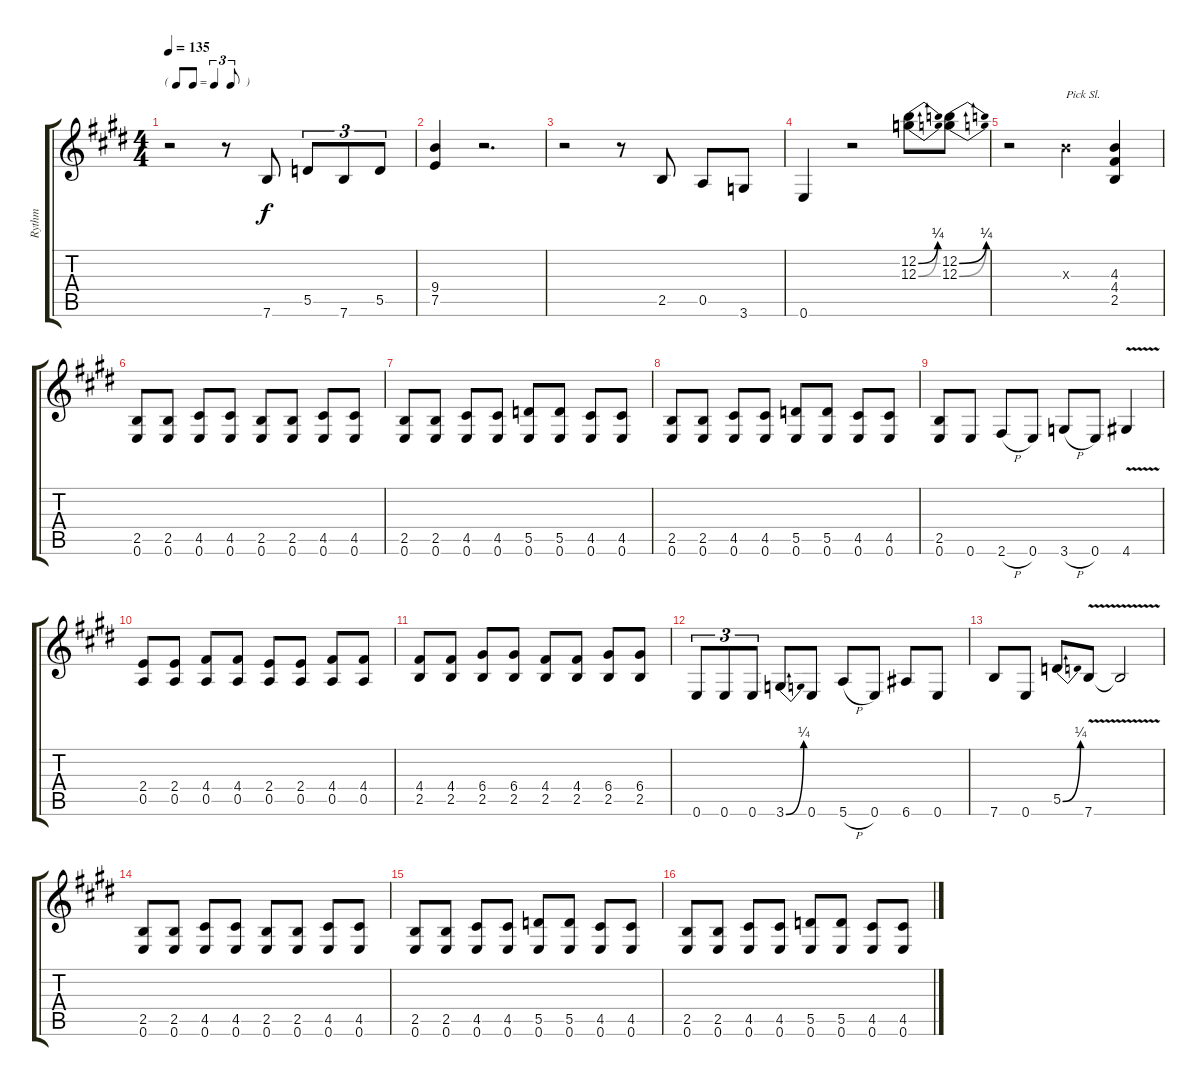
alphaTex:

\track ("Rythm" "Rythm") {instrument distortionguitar}
\staff {score tabs}
\tuning (E4 B3 G3 D3 A2 E2) {hide}
\ts (4 4)
\tf triplet8th
\tempo 135
\clef g2
\ks e
r.2{dy f} r.8 7.6.8 5.5.8{tu (3 2)} 7.6.8{tu (3 2)} 5.5.8{tu (3 2)} |
(9.4 7.5).4 r.2{d} |
r.2 r.8 2.5.8 0.5.8 3.6.8 |
0.6.4 r.2 (12.2{be (bend 0 0 60 1)} 12.3{be (bend 0 0 60 1)}).8 (12.2{be (bend 0 0 60 1)} 12.3{be (bend 0 0 60 1)}).8 |
r.2 4.3{x}.4{txt "Pick Sl."} (4.3 4.4 2.5).4 |
(2.5 0.6).8 (2.5 0.6).8 (4.5 0.6).8 (4.5 0.6).8 (2.5 0.6).8 (2.5 0.6).8 (4.5 0.6).8 (4.5 0.6).8 |
(2.5 0.6).8 (2.5 0.6).8 (4.5 0.6).8 (4.5 0.6).8 (5.5 0.6).8 (5.5 0.6).8 (4.5 0.6).8 (4.5 0.6).8 |
(2.5 0.6).8 (2.5 0.6).8 (4.5 0.6).8 (4.5 0.6).8 (5.5 0.6).8 (5.5 0.6).8 (4.5 0.6).8 (4.5 0.6).8 |
(2.5 0.6).8 0.6.8 2.6{h}.8 0.6.8 3.6{h}.8 0.6.8 4.6{v}.4 |
(2.4 0.5).8 (2.4 0.5).8 (4.4 0.5).8 (4.4 0.5).8 (2.4 0.5).8 (2.4 0.5).8 (4.4 0.5).8 (4.4 0.5).8 |
(4.4 2.5).8 (4.4 2.5).8 (6.4 2.5).8 (6.4 2.5).8 (4.4 2.5).8 (4.4 2.5).8 (6.4 2.5).8 (6.4 2.5).8 |
0.6.8{tu (3 2)} 0.6.8{tu (3 2)} 0.6.8{tu (3 2)} 3.6{be (bend 0 0 60 1)}.8 0.6.8 5.6{h}.8 0.6.8 6.6.8 0.6.8 |
7.6.8 0.6.8 5.5{be (bend 0 0 60 1)}.8 7.6{v}.8 7.6{t}.2 |
(2.5 0.6).8 (2.5 0.6).8 (4.5 0.6).8 (4.5 0.6).8 (2.5 0.6).8 (2.5 0.6).8 (4.5 0.6).8 (4.5 0.6).8 |
(2.5 0.6).8 (2.5 0.6).8 (4.5 0.6).8 (4.5 0.6).8 (5.5 0.6).8 (5.5 0.6).8 (4.5 0.6).8 (4.5 0.6).8 |
(2.5 0.6).8 (2.5 0.6).8 (4.5 0.6).8 (4.5 0.6).8 (5.5 0.6).8 (5.5 0.6).8 (4.5 0.6).8 (4.5 0.6).8
